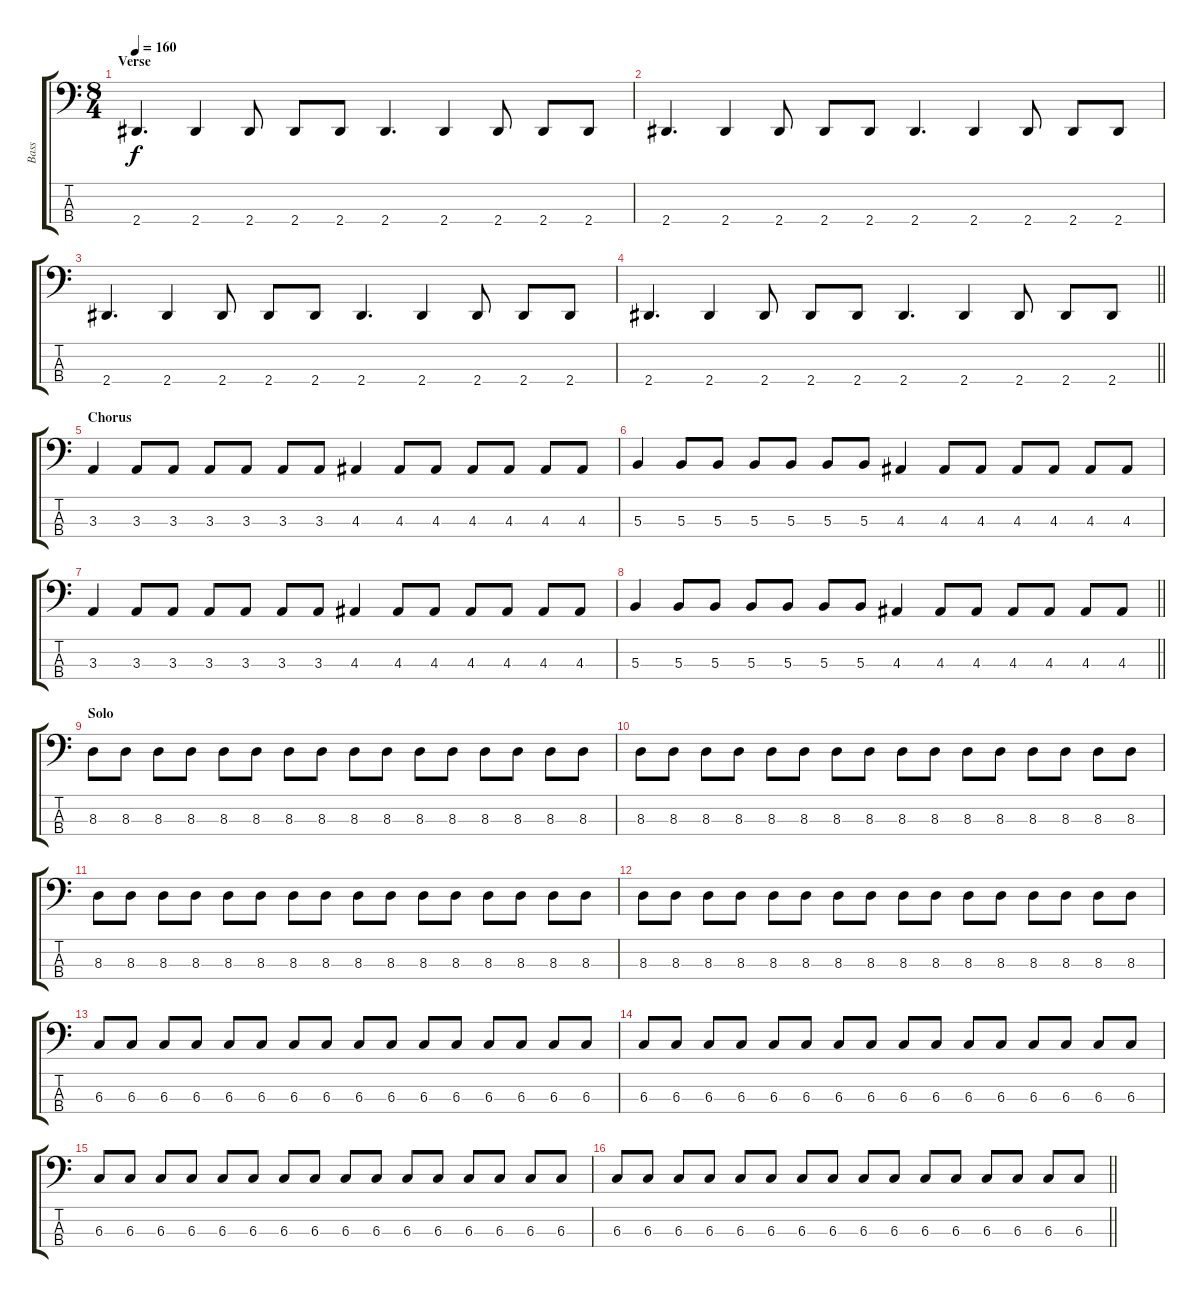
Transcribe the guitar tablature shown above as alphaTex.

\track ("Bass" "Bass") {instrument electricbassfinger}
\staff {score tabs}
\tuning (E2 B1 Gb1 Db1) {hide}
\ts (8 4)
\section ("" "Verse")
\tempo 160
\clef f4
\ks c
2.4.4{d dy f} 2.4.4 2.4.8 2.4.8 2.4.8 2.4.4{d} 2.4.4 2.4.8 2.4.8 2.4.8 |
2.4.4{d} 2.4.4 2.4.8 2.4.8 2.4.8 2.4.4{d} 2.4.4 2.4.8 2.4.8 2.4.8 |
2.4.4{d} 2.4.4 2.4.8 2.4.8 2.4.8 2.4.4{d} 2.4.4 2.4.8 2.4.8 2.4.8 |
\barLineRight lightlight
2.4.4{d} 2.4.4 2.4.8 2.4.8 2.4.8 2.4.4{d} 2.4.4 2.4.8 2.4.8 2.4.8 |
\section ("" "Chorus")
3.3.4 3.3.8 3.3.8 3.3.8 3.3.8 3.3.8 3.3.8 4.3.4 4.3.8 4.3.8 4.3.8 4.3.8 4.3.8 4.3.8 |
5.3.4 5.3.8 5.3.8 5.3.8 5.3.8 5.3.8 5.3.8 4.3.4 4.3.8 4.3.8 4.3.8 4.3.8 4.3.8 4.3.8 |
3.3.4 3.3.8 3.3.8 3.3.8 3.3.8 3.3.8 3.3.8 4.3.4 4.3.8 4.3.8 4.3.8 4.3.8 4.3.8 4.3.8 |
\barLineRight lightlight
5.3.4 5.3.8 5.3.8 5.3.8 5.3.8 5.3.8 5.3.8 4.3.4 4.3.8 4.3.8 4.3.8 4.3.8 4.3.8 4.3.8 |
\section ("" "Solo")
8.3.8 8.3.8 8.3.8 8.3.8 8.3.8 8.3.8 8.3.8 8.3.8 8.3.8 8.3.8 8.3.8 8.3.8 8.3.8 8.3.8 8.3.8 8.3.8 |
8.3.8 8.3.8 8.3.8 8.3.8 8.3.8 8.3.8 8.3.8 8.3.8 8.3.8 8.3.8 8.3.8 8.3.8 8.3.8 8.3.8 8.3.8 8.3.8 |
8.3.8 8.3.8 8.3.8 8.3.8 8.3.8 8.3.8 8.3.8 8.3.8 8.3.8 8.3.8 8.3.8 8.3.8 8.3.8 8.3.8 8.3.8 8.3.8 |
8.3.8 8.3.8 8.3.8 8.3.8 8.3.8 8.3.8 8.3.8 8.3.8 8.3.8 8.3.8 8.3.8 8.3.8 8.3.8 8.3.8 8.3.8 8.3.8 |
6.3.8 6.3.8 6.3.8 6.3.8 6.3.8 6.3.8 6.3.8 6.3.8 6.3.8 6.3.8 6.3.8 6.3.8 6.3.8 6.3.8 6.3.8 6.3.8 |
6.3.8 6.3.8 6.3.8 6.3.8 6.3.8 6.3.8 6.3.8 6.3.8 6.3.8 6.3.8 6.3.8 6.3.8 6.3.8 6.3.8 6.3.8 6.3.8 |
6.3.8 6.3.8 6.3.8 6.3.8 6.3.8 6.3.8 6.3.8 6.3.8 6.3.8 6.3.8 6.3.8 6.3.8 6.3.8 6.3.8 6.3.8 6.3.8 |
\barLineRight lightlight
6.3.8 6.3.8 6.3.8 6.3.8 6.3.8 6.3.8 6.3.8 6.3.8 6.3.8 6.3.8 6.3.8 6.3.8 6.3.8 6.3.8 6.3.8 6.3.8
